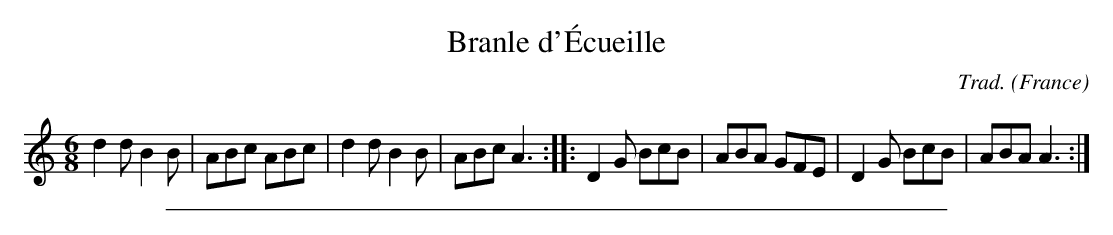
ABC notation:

X:1
T: Branle d'\'Ecueille
O:France
M:6/8
C:Trad.
K:Am
d2dB2B|ABc ABc|d2dB2B|ABcA3::\
D2G BcB|ABA GFE|D2G BcB|ABAA3:|
